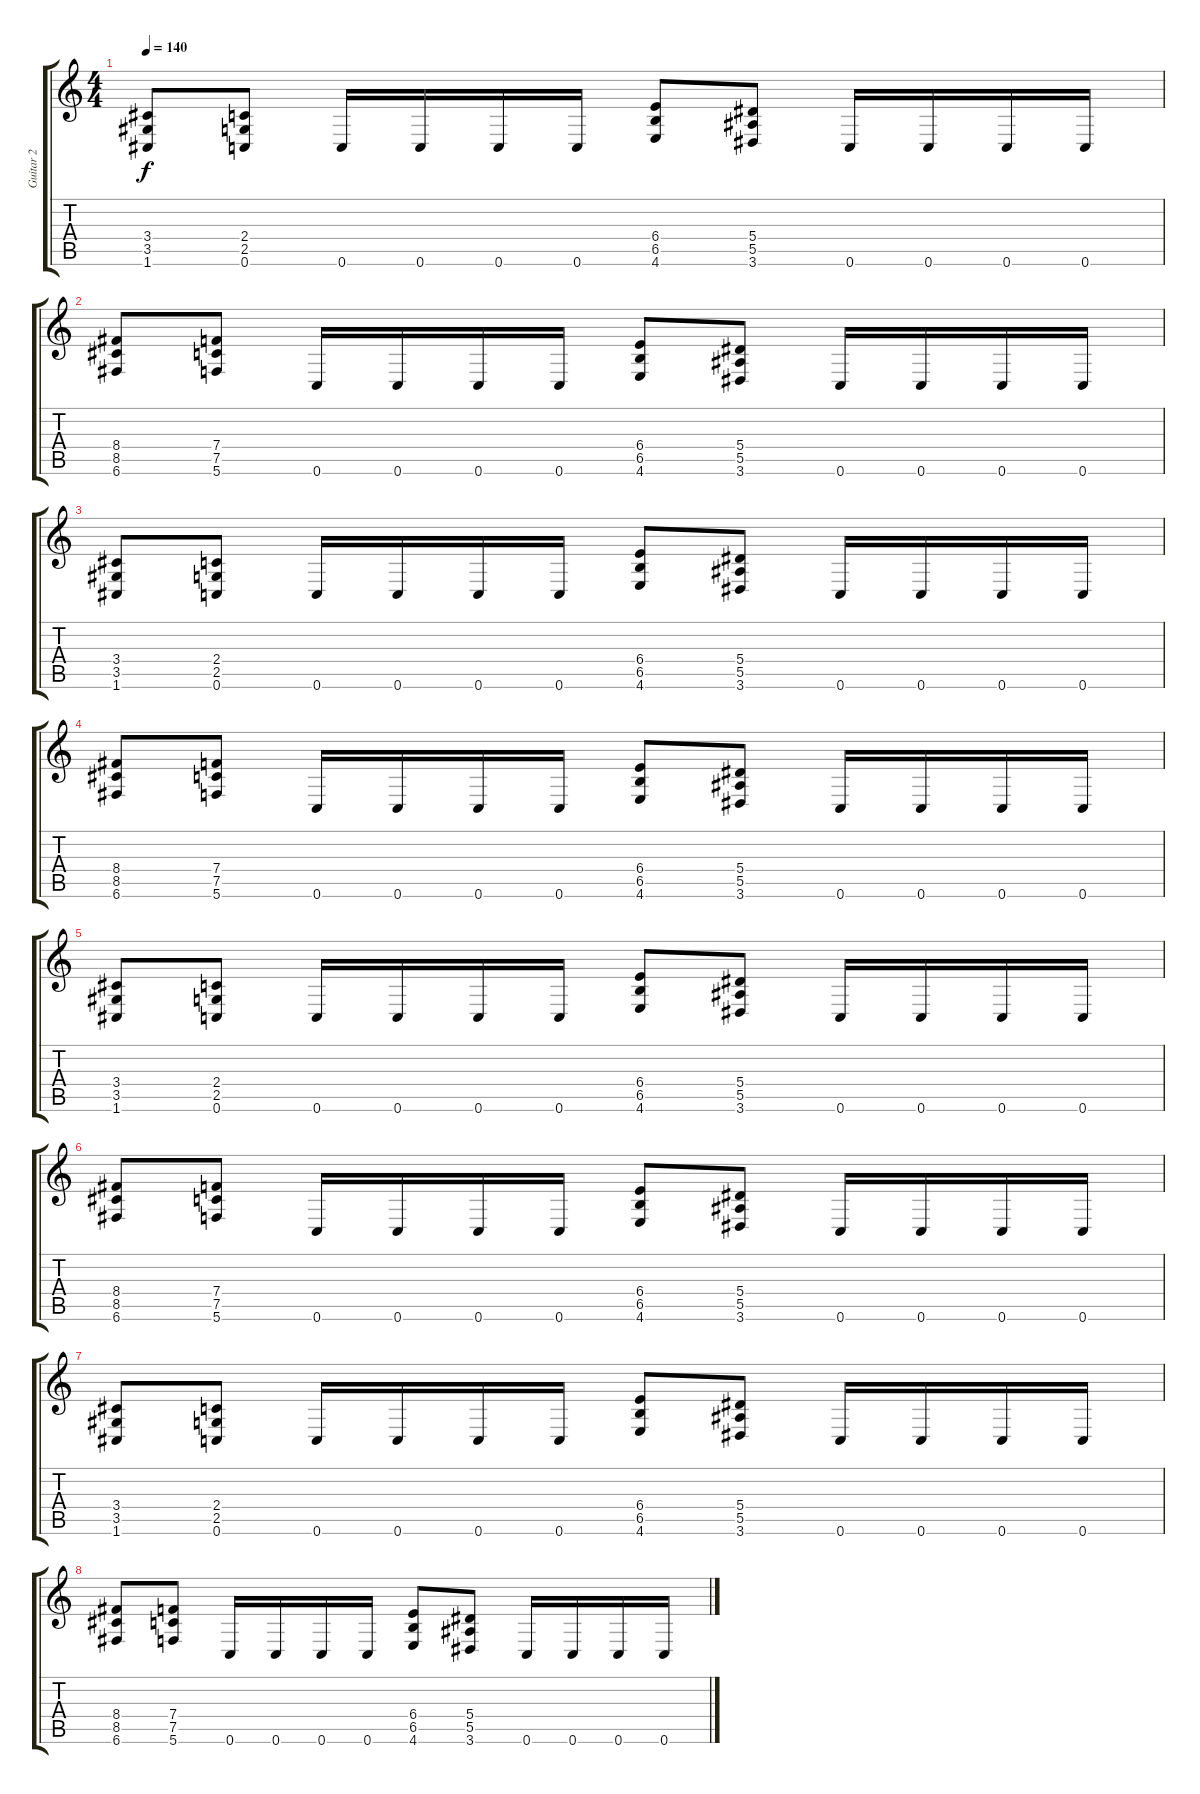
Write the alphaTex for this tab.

\track ("Guitar 2" "Guitar 2") {instrument distortionguitar}
\staff {score tabs}
\tuning (C4 G3 Eb3 Bb2 F2 C2) {hide}
\ts (4 4)
\tempo 140
\clef g2
\ks c
(3.4 3.5 1.6).8{dy f} (2.4 2.5 0.6).8 0.6.16 0.6.16 0.6.16 0.6.16 (6.4 6.5 4.6).8 (5.4 5.5 3.6).8 0.6.16 0.6.16 0.6.16 0.6.16 |
(8.4 8.5 6.6).8 (7.4 7.5 5.6).8 0.6.16 0.6.16 0.6.16 0.6.16 (6.4 6.5 4.6).8 (5.4 5.5 3.6).8 0.6.16 0.6.16 0.6.16 0.6.16 |
(3.4 3.5 1.6).8 (2.4 2.5 0.6).8 0.6.16 0.6.16 0.6.16 0.6.16 (6.4 6.5 4.6).8 (5.4 5.5 3.6).8 0.6.16 0.6.16 0.6.16 0.6.16 |
(8.4 8.5 6.6).8 (7.4 7.5 5.6).8 0.6.16 0.6.16 0.6.16 0.6.16 (6.4 6.5 4.6).8 (5.4 5.5 3.6).8 0.6.16 0.6.16 0.6.16 0.6.16 |
(3.4 3.5 1.6).8 (2.4 2.5 0.6).8 0.6.16 0.6.16 0.6.16 0.6.16 (6.4 6.5 4.6).8 (5.4 5.5 3.6).8 0.6.16 0.6.16 0.6.16 0.6.16 |
(8.4 8.5 6.6).8 (7.4 7.5 5.6).8 0.6.16 0.6.16 0.6.16 0.6.16 (6.4 6.5 4.6).8 (5.4 5.5 3.6).8 0.6.16 0.6.16 0.6.16 0.6.16 |
(3.4 3.5 1.6).8 (2.4 2.5 0.6).8 0.6.16 0.6.16 0.6.16 0.6.16 (6.4 6.5 4.6).8 (5.4 5.5 3.6).8 0.6.16 0.6.16 0.6.16 0.6.16 |
(8.4 8.5 6.6).8 (7.4 7.5 5.6).8 0.6.16 0.6.16 0.6.16 0.6.16 (6.4 6.5 4.6).8 (5.4 5.5 3.6).8 0.6.16 0.6.16 0.6.16 0.6.16
